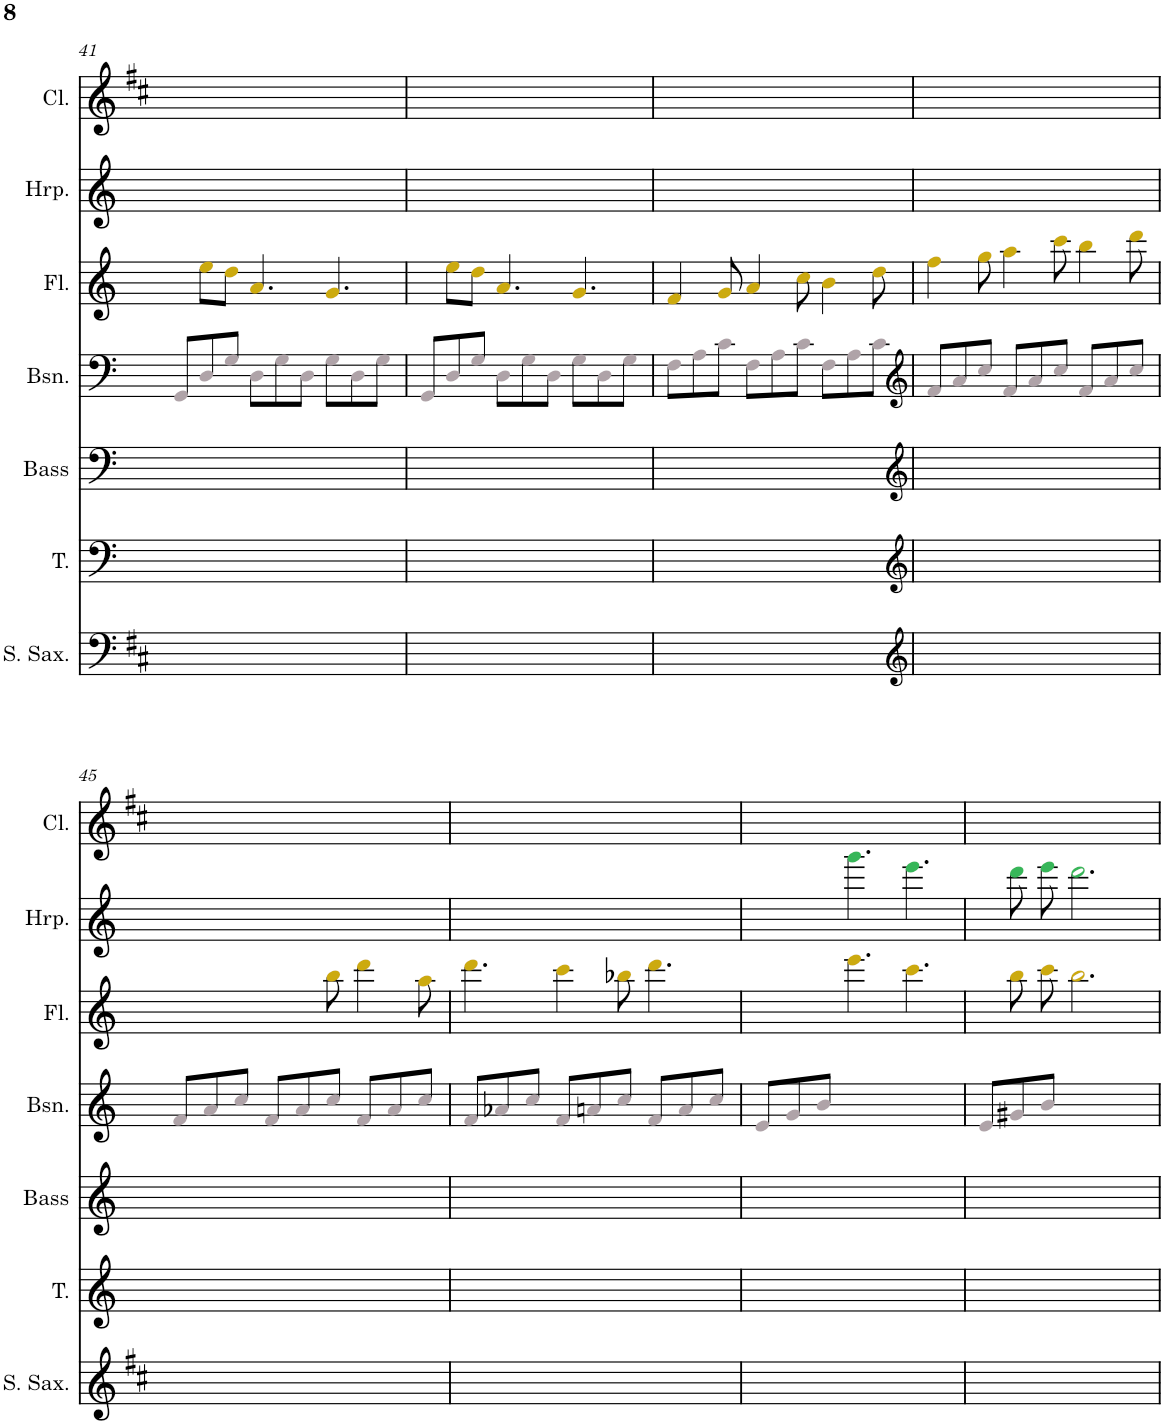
**kern	**kern	**kern	**kern	**kern	**kern	**kern
*part7	*part6	*part5	*part4	*part3	*part2	*part1
*staff7	*staff6	*staff5	*staff4	*staff3	*staff2	*staff1
*I"Soprano Saxophone	*I"Tenor	*I"Acoustic Bass	*I"Bassoon	*I"Flute	*I"Harp	*I"Clarinet
*I'S. Sax.	*I'T.	*I'Bass	*I'Bsn.	*I'Fl.	*I'Hrp.	*I'Cl.
!!LO:PB:g=z
*clefF4	*clefF4	*clefF4	*clefF4	*clefG2	*clefG2	*clefG2
*Trd1c2	*	*Trd7c12	*	*	*	*Trd1c2
*k[f#c#]	*k[]	*k[]	*k[]	*k[]	*k[]	*k[f#c#]
*M9/8	*M9/8	*M9/8	*M9/8	*M9/8	*M9/8	*M9/8
=41	=41	=41	=41	=41	=41	=41
1ryy	1ryy	1ryy	8GGi/L	8ryy	1ryy	1ryy
.	.	.	8Di/	8eej\L	.	.
.	.	.	8Gi/J	8ddj\J	.	.
.	.	.	8Di\L	4.aj/	.	.
.	.	.	8Gi\	.	.	.
.	.	.	8Di\J	.	.	.
.	.	.	8Gi\L	4.gj/	.	.
.	.	.	8Di\	.	.	.
8ryy	8ryy	8ryy	8Gi\J	.	8ryy	8ryy
=42	=42	=42	=42	=42	=42	=42
1ryy	1ryy	1ryy	8GGi/L	8ryy	1ryy	1ryy
.	.	.	8Di/	8eej\L	.	.
.	.	.	8Gi/J	8ddj\J	.	.
.	.	.	8Di\L	4.aj/	.	.
.	.	.	8Gi\	.	.	.
.	.	.	8Di\J	.	.	.
.	.	.	8Gi\L	4.gj/	.	.
.	.	.	8Di\	.	.	.
8ryy	8ryy	8ryy	8Gi\J	.	8ryy	8ryy
=43	=43	=43	=43	=43	=43	=43
1ryy	1ryy	1ryy	8Fi\L	4fj/	1ryy	1ryy
.	.	.	8Ai\	.	.	.
.	.	.	8ci\J	8gj/	.	.
.	.	.	8Fi\L	4aj/	.	.
.	.	.	8Ai\	.	.	.
.	.	.	8ci\J	8ccj\	.	.
.	.	.	8Fi\L	4bj\	.	.
.	.	.	8Ai\	.	.	.
8ryy	8ryy	8ryy	8ci\J	8ddj\	8ryy	8ryy
=44	=44	=44	=44	=44	=44	=44
*clefG2	*clefG2	*clefG2	*clefG2	*	*	*
1ryy	1ryy	1ryy	8fi/L	4ffj\	1ryy	1ryy
.	.	.	8ai/	.	.	.
.	.	.	8cci/J	8ggj\	.	.
.	.	.	8fi/L	4aaj\	.	.
.	.	.	8ai/	.	.	.
.	.	.	8cci/J	8cccj\	.	.
.	.	.	8fi/L	4bbj\	.	.
.	.	.	8ai/	.	.	.
8ryy	8ryy	8ryy	8cci/J	8dddj\	8ryy	8ryy
!!LO:LB:g=z
=45	=45	=45	=45	=45	=45	=45
1ryy	1ryy	1ryy	8fi/L	2ryy	1ryy	1ryy
.	.	.	8ai/	.	.	.
.	.	.	8cci/J	.	.	.
.	.	.	8fi/L	.	.	.
.	.	.	8ai/	8ryy	.	.
.	.	.	8cci/J	8bbj\	.	.
.	.	.	8fi/L	4dddj\	.	.
.	.	.	8ai/	.	.	.
8ryy	8ryy	8ryy	8cci/J	8aaj\	8ryy	8ryy
=46	=46	=46	=46	=46	=46	=46
1ryy	1ryy	1ryy	8fi/L	4.dddj\	1ryy	1ryy
.	.	.	8a-Xi/	.	.	.
.	.	.	8cci/J	.	.	.
.	.	.	8fi/L	4cccj\	.	.
.	.	.	8ani/	.	.	.
.	.	.	8cci/J	8bb-Xj\	.	.
.	.	.	8fi/L	4.dddj\	.	.
.	.	.	8ai/	.	.	.
8ryy	8ryy	8ryy	8cci/J	.	8ryy	8ryy
=47	=47	=47	=47	=47	=47	=47
1ryy	1ryy	1ryy	8ei/L	4.ryy	4.ryy	1ryy
.	.	.	8gi/	.	.	.
.	.	.	8bi/J	.	.	.
.	.	.	2.ryy	4.eeej\	4.gggZ\	.
.	.	.	.	4.cccj\	4.eeeZ\	.
8ryy	8ryy	8ryy	.	.	.	8ryy
=48	=48	=48	=48	=48	=48	=48
1ryy	1ryy	1ryy	8ei/L	8ryy	8ryy	1ryy
.	.	.	8g#Xi/	8bbj\	8dddZ\L	.
.	.	.	8bi/J	8cccj\	8eeeZ\J	.
.	.	.	2.ryy	2.bbj\	2.dddZ\	.
8ryy	8ryy	8ryy	.	.	.	8ryy
=	=	=	=	=	=	=
*-	*-	*-	*-	*-	*-	*-
